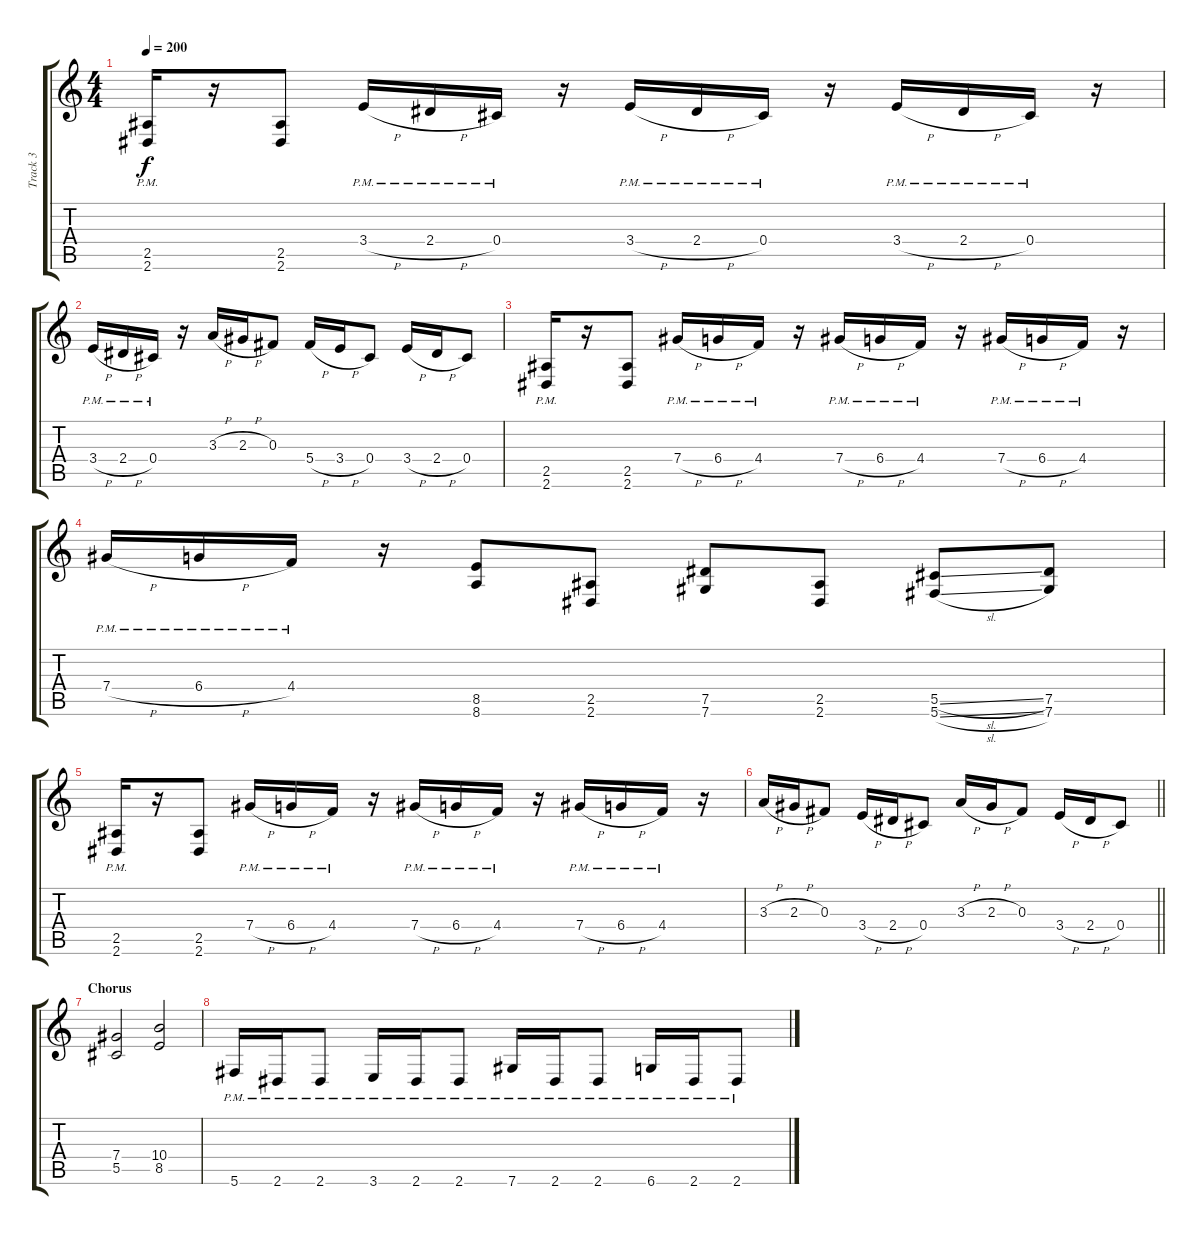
\track ("Track 3" "Track 3") {instrument distortionguitar}
\staff {score tabs}
\tuning (Eb4 Bb3 Gb3 Db3 Ab2 Db2) {hide}
\ts (4 4)
\tempo 200
\clef g2
\ks c
(2.5{pm} 2.6{pm}).16{dy f} r.16 (2.5 2.6).8 3.4{h pm}.16 2.4{h pm}.16 0.4{pm}.16 r.16 3.4{h pm}.16 2.4{h pm}.16 0.4{pm}.16 r.16 3.4{h pm}.16 2.4{h pm}.16 0.4{pm}.16 r.16 |
3.4{h pm}.16 2.4{h pm}.16 0.4{pm}.16 r.16 3.3{h}.16 2.3{h}.16 0.3.8 5.4{h}.16 3.4{h}.16 0.4.8 3.4{h}.16 2.4{h}.16 0.4.8 |
(2.5{pm} 2.6{pm}).16 r.16 (2.5 2.6).8 7.4{h pm}.16 6.4{h pm}.16 4.4{pm}.16 r.16 7.4{h pm}.16 6.4{h pm}.16 4.4{pm}.16 r.16 7.4{h pm}.16 6.4{h pm}.16 4.4{pm}.16 r.16 |
7.4{h pm}.16 6.4{h pm}.16 4.4{pm}.16 r.16 (8.5 8.6).8 (2.5 2.6).8 (7.5 7.6).8 (2.5 2.6).8 (5.5{sl} 5.6{sl}).8 (7.5 7.6).8 |
(2.5{pm} 2.6{pm}).16 r.16 (2.5 2.6).8 7.4{h pm}.16 6.4{h pm}.16 4.4{pm}.16 r.16 7.4{h pm}.16 6.4{h pm}.16 4.4{pm}.16 r.16 7.4{h pm}.16 6.4{h pm}.16 4.4{pm}.16 r.16 |
\barLineRight lightlight
3.3{h}.16 2.3{h}.16 0.3.8 3.4{h}.16 2.4{h}.16 0.4.8 3.3{h}.16 2.3{h}.16 0.3.8 3.4{h}.16 2.4{h}.16 0.4.8 |
\section ("" "Chorus")
(7.4 5.5).2 (10.4 8.5).2 |
5.6{pm}.16 2.6{pm}.16 2.6{pm}.8 3.6{pm}.16 2.6{pm}.16 2.6{pm}.8 7.6{pm}.16 2.6{pm}.16 2.6{pm}.8 6.6{pm}.16 2.6{pm}.16 2.6{pm}.8
